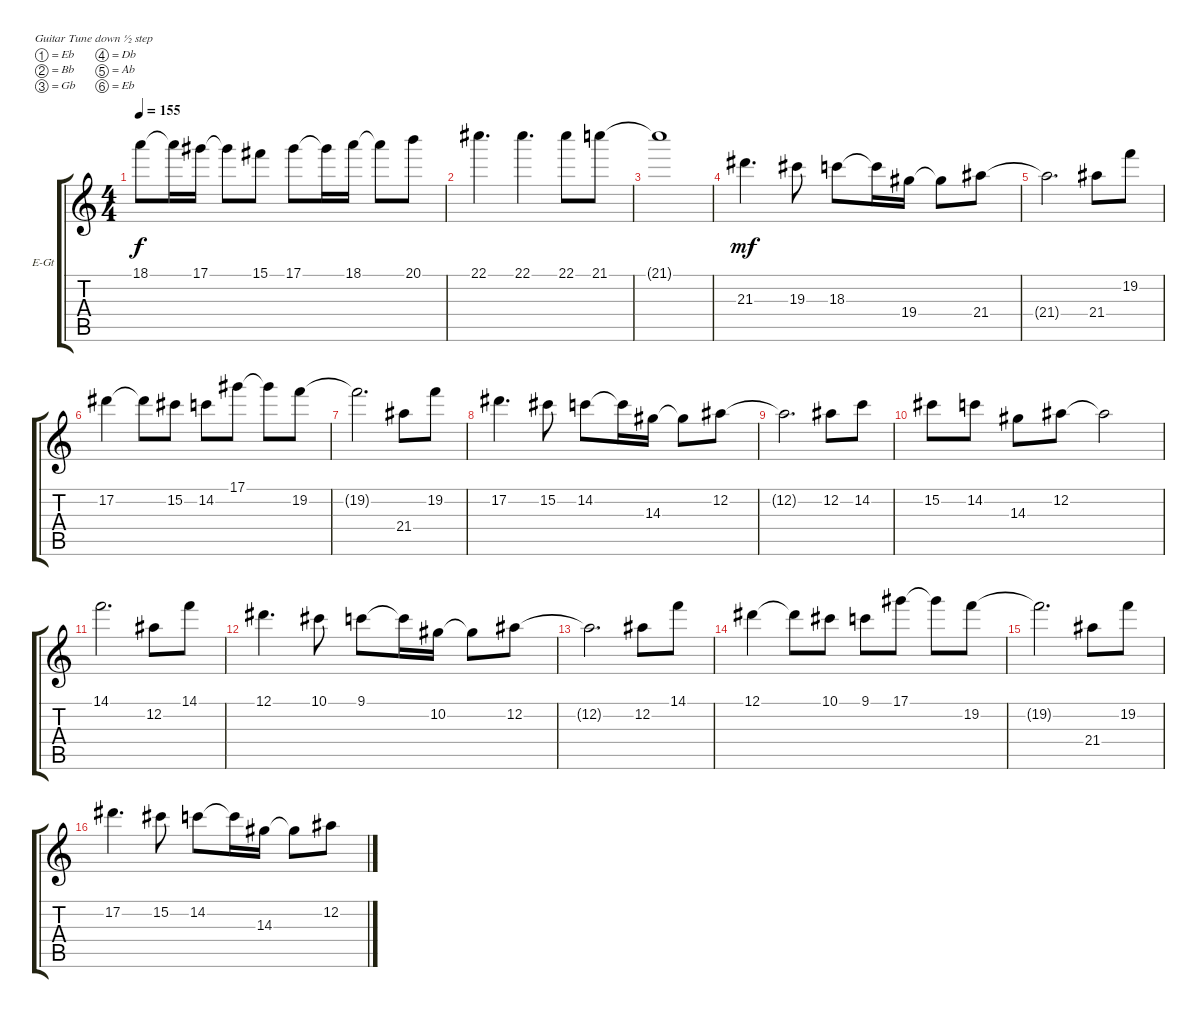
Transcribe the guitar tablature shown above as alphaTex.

\defaultSystemsLayout 4
\bracketExtendMode groupsimilarinstruments
\firstSystemTrackNameOrientation horizontal
\otherSystemsTrackNameOrientation horizontal
\track ("Electric Guitar" "E-Gt") {instrument electricguitarclean}
\staff {score tabs}
\tuning (Eb4 Bb3 Gb3 Db3 Ab2 Eb2)
\ts (4 4)
\tempo 155
\clef g2
\scale
0.333333
\ks c
18.1.8{dy f} 18.1{t}.16 17.1.16 17.1{t}.8 15.1.8 17.1.8 17.1{t}.16 18.1.16 18.1{t}.8 20.1.8 |
\scale
0.333333 22.1.4{d} 22.1.4{d} 22.1.8 21.1.8 |
\scale
0.333333 21.1{t}.1 |
\scale
0.333333 21.3.4{d dy mf} 19.3.8 18.3.8 18.3{t}.16 19.4.16 19.4{t}.8 21.4.8 |
\scale
0.333333 21.4{t}.2{d} 21.4.8 19.2.8 |
\scale
0.333333 17.2.4 17.2{t}.8 15.2.8 14.2.8 17.1.8 17.1{t}.8 19.2.8 |
\scale
0.333333 19.2{t}.2{d} 21.4.8 19.2.8 |
\scale
0.333333 17.2.4{d} 15.2.8 14.2.8 14.2{t}.16 14.3.16 14.3{t}.8 12.2.8 |
\scale
0.333333 12.2{t}.2{d} 12.2.8 14.2.8 |
\scale
0.333333 15.2.8 14.2.8 14.3.8 12.2.8 12.2{t}.2 |
\scale
0.333333 14.1.2{d} 12.2.8 14.1.8 |
\scale
0.333333 12.1.4{d} 10.1.8 9.1.8 9.1{t}.16 10.2.16 10.2{t}.8 12.2.8 |
\scale
0.333333 12.2{t}.2{d} 12.2.8 14.1.8 |
\scale
0.333333 12.1.4 12.1{t}.8 10.1.8 9.1.8 17.1.8 17.1{t}.8 19.2.8 |
\scale
0.333333 19.2{t}.2{d} 21.4.8 19.2.8 |
\scale
0.333333 17.2.4{d} 15.2.8 14.2.8 14.2{t}.16 14.3.16 14.3{t}.8 12.2.8
